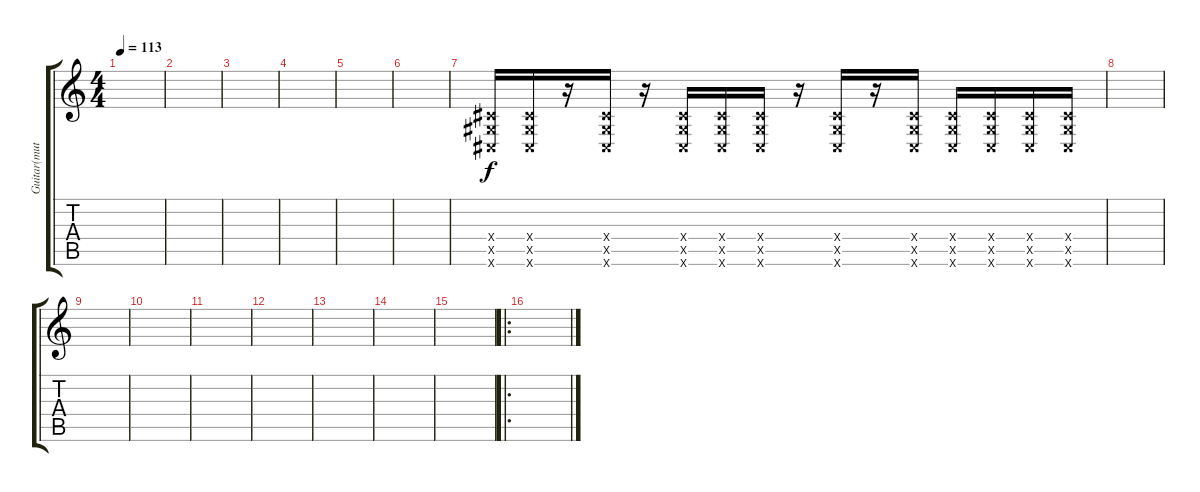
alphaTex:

\track ("Guitar(mute)" "Guitar(mut") {instrument electricguitarmuted}
\staff {score tabs}
\tuning (Eb4 Bb3 Gb3 Db3 Ab2 Db2) {hide}
\ts (4 4)
\tempo 113
\clef g2
\ks c
|
|
|
|
|
|
(0.4{x} 0.5{x} 0.6{x}).16 (0.4{x} 0.5{x} 0.6{x}).16 r.16 (0.4{x} 0.5{x} 0.6{x}).16 r.16 (0.4{x} 0.5{x} 0.6{x}).16 (0.4{x} 0.5{x} 0.6{x}).16 (0.4{x} 0.5{x} 0.6{x}).16 r.16 (0.4{x} 0.5{x} 0.6{x}).16 r.16 (0.4{x} 0.5{x} 0.6{x}).16 (0.4{x} 0.5{x} 0.6{x}).16 (0.4{x} 0.5{x} 0.6{x}).16 (0.4{x} 0.5{x} 0.6{x}).16 (0.4{x} 0.5{x} 0.6{x}).16 |
|
|
|
|
|
|
|
|
\ro
